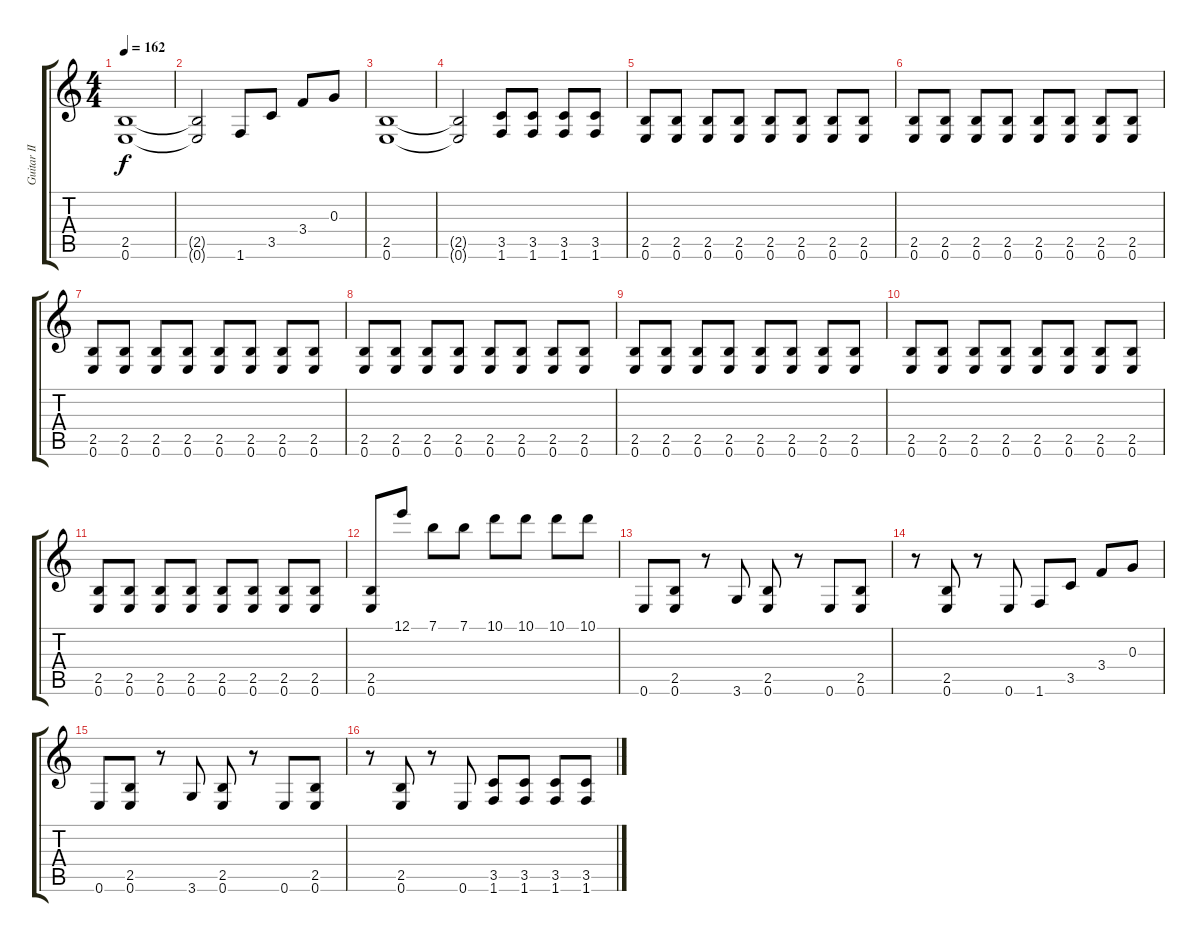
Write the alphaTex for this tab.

\track ("Guitar II" "Guitar II") {instrument distortionguitar}
\staff {score tabs}
\tuning (E4 B3 G3 D3 A2 E2) {hide}
\ts (4 4)
\tempo 162
\clef g2
\ks c
(2.5 0.6).1{dy f} |
(2.5{t} 0.6{t}).2 1.6.8 3.5.8 3.4.8 0.3.8 |
(2.5 0.6).1 |
(2.5{t} 0.6{t}).2 (3.5 1.6).8 (3.5 1.6).8 (3.5 1.6).8 (3.5 1.6).8 |
(2.5 0.6).8 (2.5 0.6).8 (2.5 0.6).8 (2.5 0.6).8 (2.5 0.6).8 (2.5 0.6).8 (2.5 0.6).8 (2.5 0.6).8 |
(2.5 0.6).8 (2.5 0.6).8 (2.5 0.6).8 (2.5 0.6).8 (2.5 0.6).8 (2.5 0.6).8 (2.5 0.6).8 (2.5 0.6).8 |
(2.5 0.6).8 (2.5 0.6).8 (2.5 0.6).8 (2.5 0.6).8 (2.5 0.6).8 (2.5 0.6).8 (2.5 0.6).8 (2.5 0.6).8 |
(2.5 0.6).8 (2.5 0.6).8 (2.5 0.6).8 (2.5 0.6).8 (2.5 0.6).8 (2.5 0.6).8 (2.5 0.6).8 (2.5 0.6).8 |
(2.5 0.6).8 (2.5 0.6).8 (2.5 0.6).8 (2.5 0.6).8 (2.5 0.6).8 (2.5 0.6).8 (2.5 0.6).8 (2.5 0.6).8 |
(2.5 0.6).8 (2.5 0.6).8 (2.5 0.6).8 (2.5 0.6).8 (2.5 0.6).8 (2.5 0.6).8 (2.5 0.6).8 (2.5 0.6).8 |
(2.5 0.6).8 (2.5 0.6).8 (2.5 0.6).8 (2.5 0.6).8 (2.5 0.6).8 (2.5 0.6).8 (2.5 0.6).8 (2.5 0.6).8 |
(2.5 0.6).8 12.1.8 7.1.8 7.1.8 10.1.8 10.1.8 10.1.8 10.1.8 |
0.6.8 (2.5 0.6).8 r.8 3.6.8 (2.5 0.6).8 r.8 0.6.8 (2.5 0.6).8 |
r.8 (2.5 0.6).8 r.8 0.6.8 1.6.8 3.5.8 3.4.8 0.3.8 |
0.6.8 (2.5 0.6).8 r.8 3.6.8 (2.5 0.6).8 r.8 0.6.8 (2.5 0.6).8 |
r.8 (2.5 0.6).8 r.8 0.6.8 (3.5 1.6).8 (3.5 1.6).8 (3.5 1.6).8 (3.5 1.6).8
